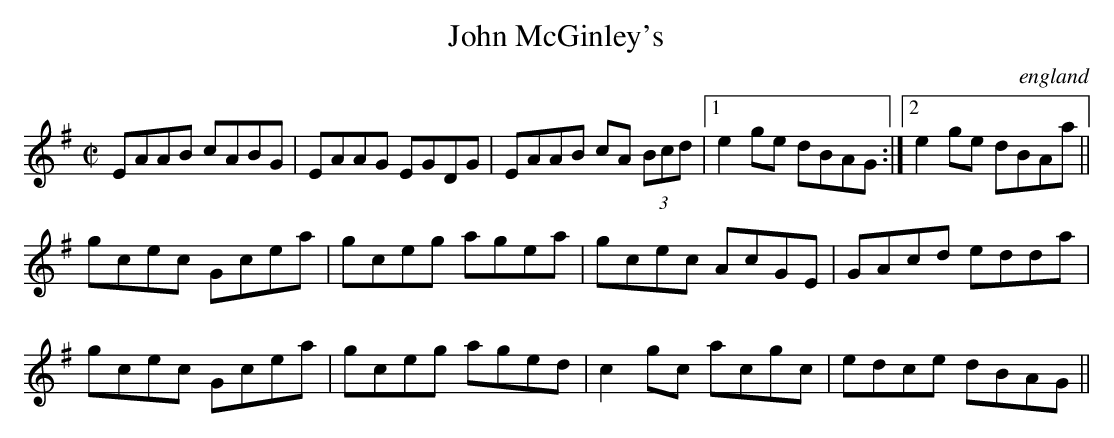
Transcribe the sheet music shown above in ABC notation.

X:1
T:John McGinley's
O:england
M:C|
K:Ador
EAAB cABG|EAAG EGDG|EAAB cA (3Bcd|1 e2ge dBAG:|2 e2ge dBAa||
gcec Gcea|gceg agea|gcec AcGE|GAcd edda|
gcec Gcea|gceg aged|c2gc acgc|edce dBAG||
